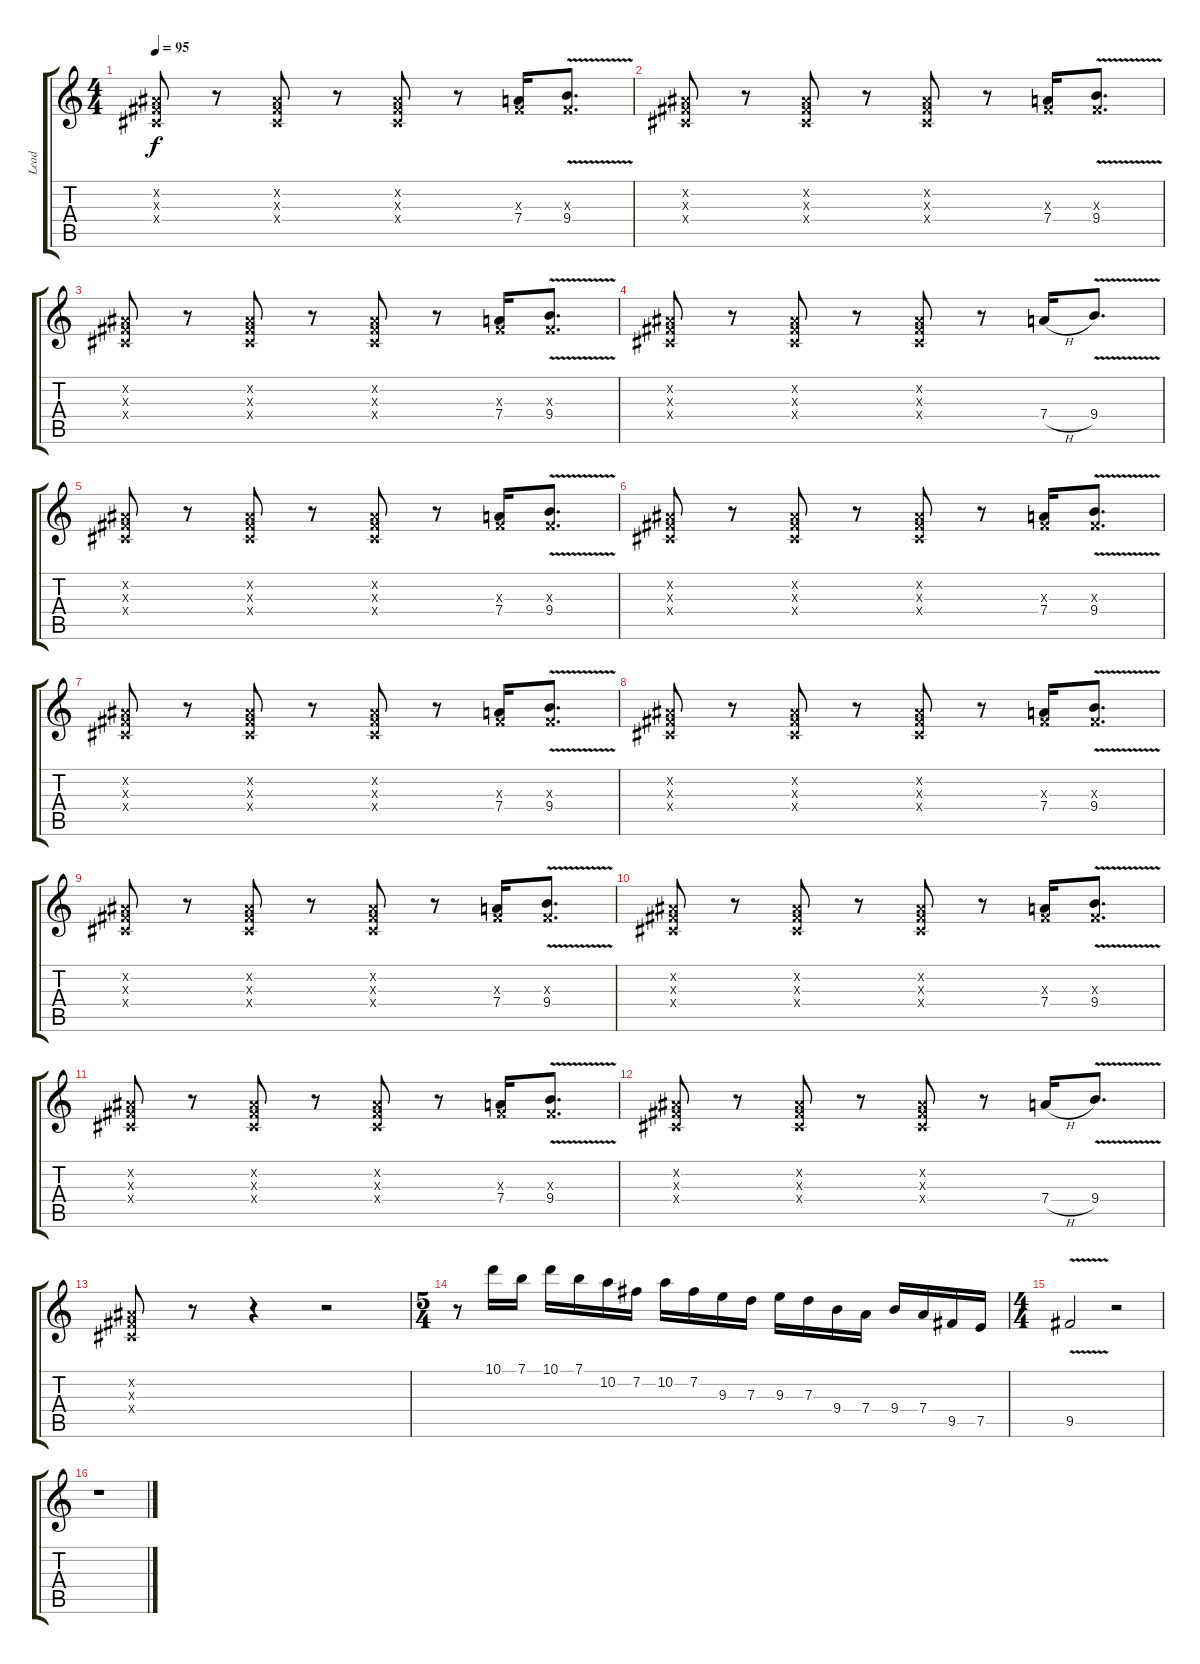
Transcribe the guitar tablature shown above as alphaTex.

\track ("Lead" "Lead") {instrument overdrivenguitar}
\staff {score tabs}
\tuning (E4 B3 G3 D3 A2 E2) {hide}
\ts (4 4)
\tempo 95
\clef g2
\ks c
(-1.2{x} -1.3{x} -1.4{x}).8{dy f} r.8 (-1.2{x} -1.3{x} -1.4{x}).8 r.8 (-1.2{x} -1.3{x} -1.4{x}).8 r.8 (-1.3{x} 7.4).16 (-1.3{v x} 9.4{v}).8{d} |
(-1.2{x} -1.3{x} -1.4{x}).8 r.8 (-1.2{x} -1.3{x} -1.4{x}).8 r.8 (-1.2{x} -1.3{x} -1.4{x}).8 r.8 (-1.3{x} 7.4).16 (-1.3{v x} 9.4{v}).8{d} |
(-1.2{x} -1.3{x} -1.4{x}).8 r.8 (-1.2{x} -1.3{x} -1.4{x}).8 r.8 (-1.2{x} -1.3{x} -1.4{x}).8 r.8 (-1.3{x} 7.4).16 (-1.3{v x} 9.4{v}).8{d} |
(-1.2{x} -1.3{x} -1.4{x}).8 r.8 (-1.2{x} -1.3{x} -1.4{x}).8 r.8 (-1.2{x} -1.3{x} -1.4{x}).8 r.8 7.4{h}.16 9.4{v}.8{d} |
(-1.2{x} -1.3{x} -1.4{x}).8 r.8 (-1.2{x} -1.3{x} -1.4{x}).8 r.8 (-1.2{x} -1.3{x} -1.4{x}).8 r.8 (-1.3{x} 7.4).16 (-1.3{v x} 9.4{v}).8{d} |
(-1.2{x} -1.3{x} -1.4{x}).8 r.8 (-1.2{x} -1.3{x} -1.4{x}).8 r.8 (-1.2{x} -1.3{x} -1.4{x}).8 r.8 (-1.3{x} 7.4).16 (-1.3{v x} 9.4{v}).8{d} |
(-1.2{x} -1.3{x} -1.4{x}).8 r.8 (-1.2{x} -1.3{x} -1.4{x}).8 r.8 (-1.2{x} -1.3{x} -1.4{x}).8 r.8 (-1.3{x} 7.4).16 (-1.3{v x} 9.4{v}).8{d} |
(-1.2{x} -1.3{x} -1.4{x}).8 r.8 (-1.2{x} -1.3{x} -1.4{x}).8 r.8 (-1.2{x} -1.3{x} -1.4{x}).8 r.8 (-1.3{x} 7.4).16 (-1.3{v x} 9.4{v}).8{d} |
(-1.2{x} -1.3{x} -1.4{x}).8 r.8 (-1.2{x} -1.3{x} -1.4{x}).8 r.8 (-1.2{x} -1.3{x} -1.4{x}).8 r.8 (-1.3{x} 7.4).16 (-1.3{v x} 9.4{v}).8{d} |
(-1.2{x} -1.3{x} -1.4{x}).8 r.8 (-1.2{x} -1.3{x} -1.4{x}).8 r.8 (-1.2{x} -1.3{x} -1.4{x}).8 r.8 (-1.3{x} 7.4).16 (-1.3{v x} 9.4{v}).8{d} |
(-1.2{x} -1.3{x} -1.4{x}).8 r.8 (-1.2{x} -1.3{x} -1.4{x}).8 r.8 (-1.2{x} -1.3{x} -1.4{x}).8 r.8 (-1.3{x} 7.4).16 (-1.3{v x} 9.4{v}).8{d} |
(-1.2{x} -1.3{x} -1.4{x}).8 r.8 (-1.2{x} -1.3{x} -1.4{x}).8 r.8 (-1.2{x} -1.3{x} -1.4{x}).8 r.8 7.4{h}.16 9.4{v}.8{d} |
(-1.2{x} -1.3{x} -1.4{x}).8 r.8 r.4 r.2 |
\ts (5 4)
r.8 10.1.16 7.1.16 10.1.16 7.1.16 10.2.16 7.2.16 10.2.16 7.2.16 9.3.16 7.3.16 9.3.16 7.3.16 9.4.16 7.4.16 9.4.16 7.4.16 9.5.16 7.5.16 |
\ts (4 4)
9.5{v}.2 r.2 |
r.1
